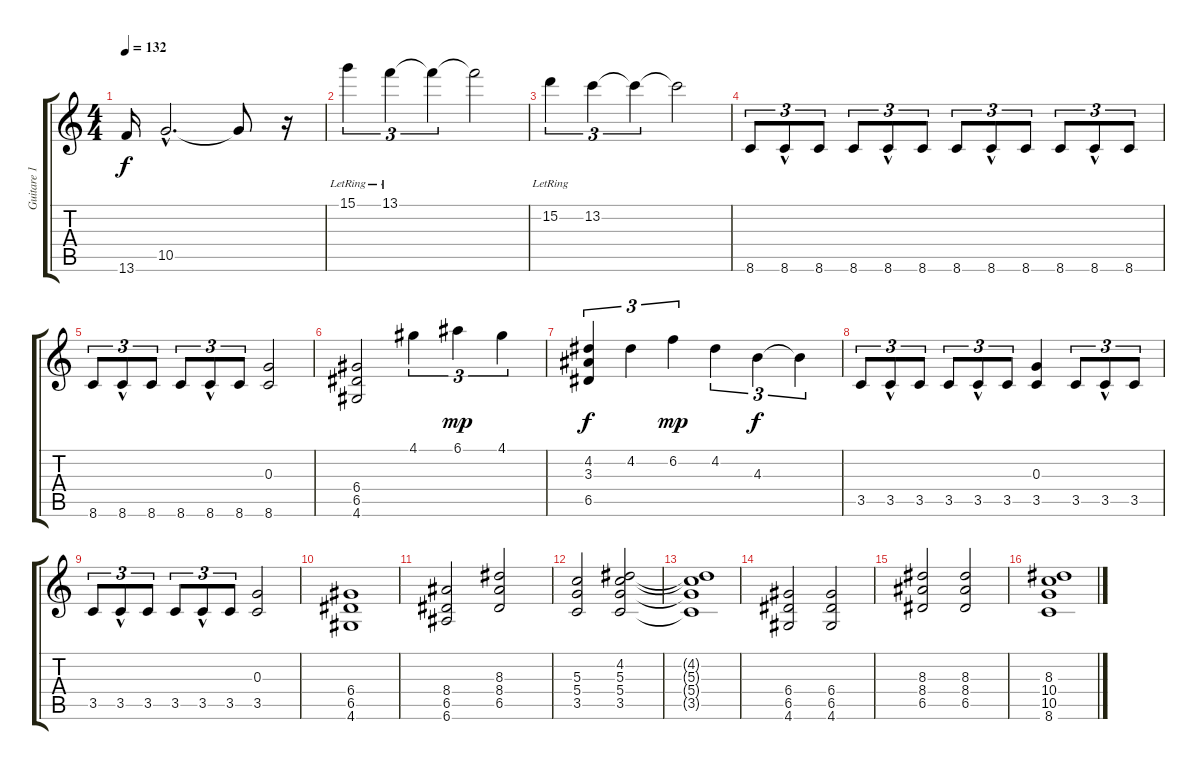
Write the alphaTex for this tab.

\track ("Guitare 1 (lead)" "Guitare 1 ") {instrument distortionguitar}
\staff {score tabs}
\tuning (E4 B3 G3 D3 A2 E2) {hide}
\ts (4 4)
\tempo 132
\clef g2
\ks c
13.6.16{dy f} 10.5{hac}.2{d} 10.5{t}.8 r.16 |
15.1{lr}.4{tu (3 2)} 13.1{lr}.4{tu (3 2)} 13.1{t}.4{tu (3 2)} 13.1{t}.2 |
15.2{lr}.4{tu (3 2)} 13.2.4{tu (3 2)} 13.2{t}.4{tu (3 2)} 13.2{t}.2 |
8.6.8{tu (3 2)} 8.6{hac}.8{tu (3 2)} 8.6.8{tu (3 2)} 8.6.8{tu (3 2)} 8.6{hac}.8{tu (3 2)} 8.6.8{tu (3 2)} 8.6.8{tu (3 2)} 8.6{hac}.8{tu (3 2)} 8.6.8{tu (3 2)} 8.6.8{tu (3 2)} 8.6{hac}.8{tu (3 2)} 8.6.8{tu (3 2)} |
8.6.8{tu (3 2)} 8.6{hac}.8{tu (3 2)} 8.6.8{tu (3 2)} 8.6.8{tu (3 2)} 8.6{hac}.8{tu (3 2)} 8.6.8{tu (3 2)} (0.3 8.6).2 |
(6.4 6.5 4.6).2 4.1.4{tu (3 2)} 6.1.4{tu (3 2) dy mp} 4.1.4{tu (3 2)} |
(4.2 3.3 6.5).4{tu (3 2) dy f} 4.2.4{tu (3 2)} 6.2.4{tu (3 2) dy mp} 4.2.4{tu (3 2)} 4.3.4{tu (3 2) dy f} 4.3{t}.4{tu (3 2)} |
3.5.8{tu (3 2)} 3.5{hac}.8{tu (3 2)} 3.5.8{tu (3 2)} 3.5.8{tu (3 2)} 3.5{hac}.8{tu (3 2)} 3.5.8{tu (3 2)} (0.3 3.5).4 3.5.8{tu (3 2)} 3.5{hac}.8{tu (3 2)} 3.5.8{tu (3 2)} |
3.5.8{tu (3 2)} 3.5{hac}.8{tu (3 2)} 3.5.8{tu (3 2)} 3.5.8{tu (3 2)} 3.5{hac}.8{tu (3 2)} 3.5.8{tu (3 2)} (0.3 3.5).2 |
(6.4 6.5 4.6).1 |
(8.4 6.5 6.6).2 (8.3 8.4 6.5).2 |
(5.3 5.4 3.5).2 (4.2 5.3 5.4 3.5).2 |
(4.2{t} 5.3{t} 5.4{t} 3.5{t}).1 |
(6.4 6.5 4.6).2 (6.4 6.5 4.6).2 |
(8.3 8.4 6.5).2 (8.3 8.4 6.5).2 |
(8.3 10.4 10.5 8.6).1
